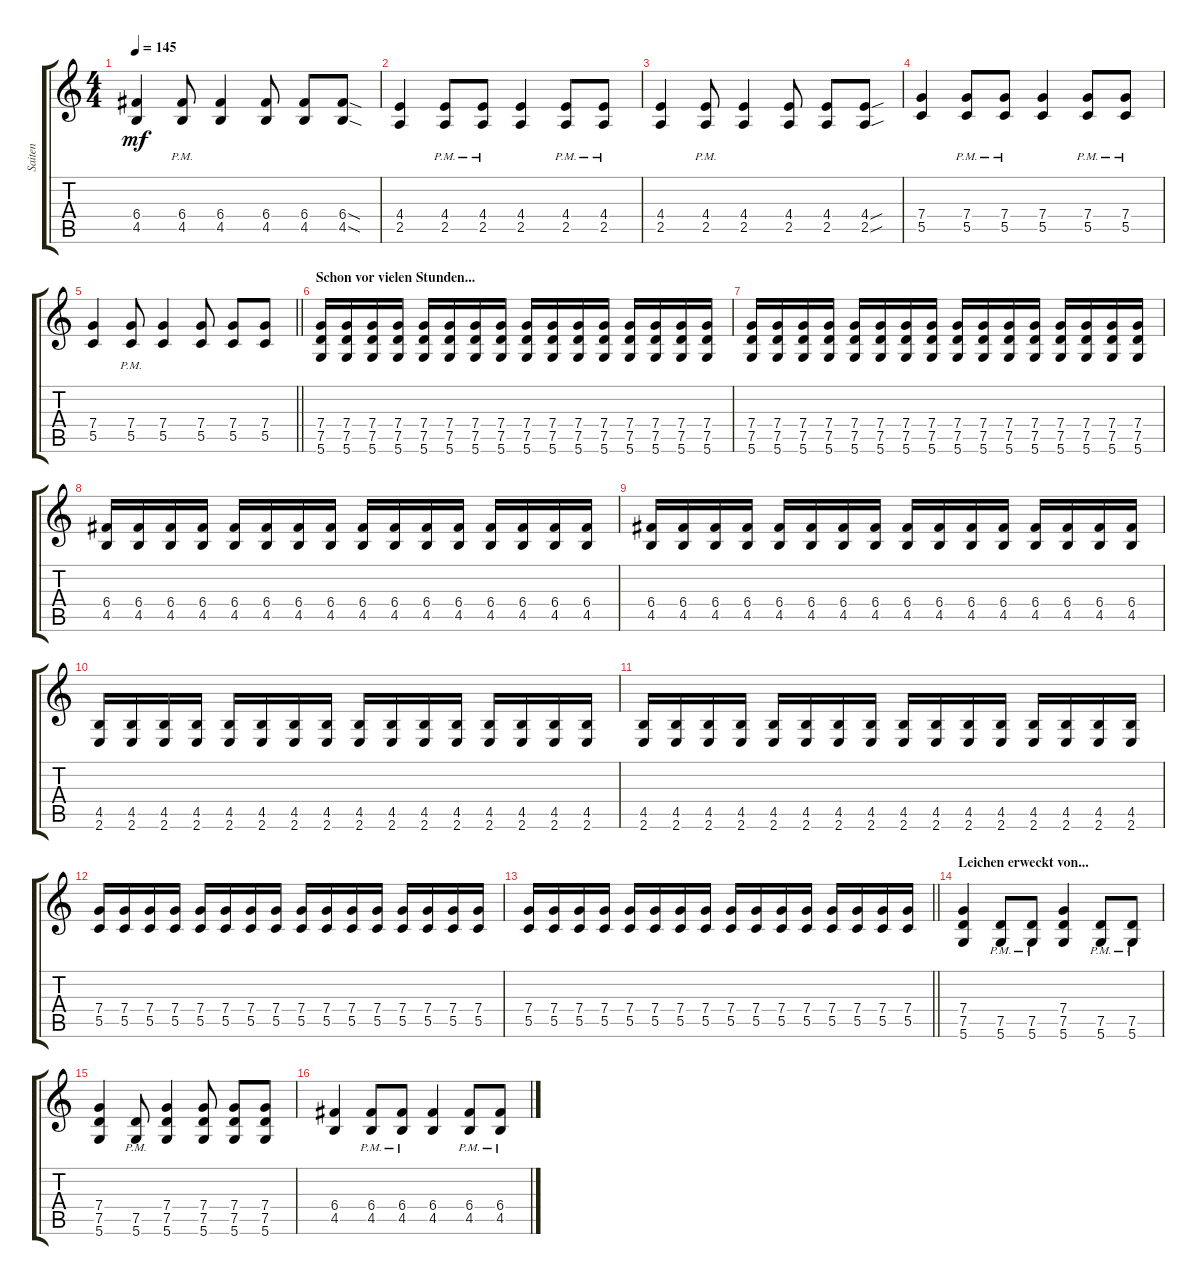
\track ("Saiten" "Saiten") {instrument distortionguitar}
\staff {score tabs}
\tuning (D4 A3 F3 C3 G2 D2) {hide}
\ts (4 4)
\tempo 145
\clef g2
\ks c
(6.4 4.5).4{dy mf} (6.4{pm} 4.5{pm}).8 (6.4 4.5).4 (6.4 4.5).8 (6.4 4.5).8 (6.4{sod} 4.5{sod}).8 |
(4.4 2.5).4 (4.4{pm} 2.5{pm}).8 (4.4{pm} 2.5{pm}).8 (4.4 2.5).4 (4.4{pm} 2.5{pm}).8 (4.4{pm} 2.5{pm}).8 |
(4.4 2.5).4 (4.4{pm} 2.5{pm}).8 (4.4 2.5).4 (4.4 2.5).8 (4.4 2.5).8 (4.4{sou} 2.5{sou}).8 |
(7.4 5.5).4 (7.4{pm} 5.5{pm}).8 (7.4{pm} 5.5{pm}).8 (7.4 5.5).4 (7.4{pm} 5.5{pm}).8 (7.4{pm} 5.5{pm}).8 |
\barLineRight lightlight
(7.4 5.5).4 (7.4{pm} 5.5{pm}).8 (7.4 5.5).4 (7.4 5.5).8 (7.4 5.5).8 (7.4 5.5).8 |
\section ("" "Schon vor vielen Stunden...")
(7.4 7.5 5.6).16 (7.4 7.5 5.6).16 (7.4 7.5 5.6).16 (7.4 7.5 5.6).16 (7.4 7.5 5.6).16 (7.4 7.5 5.6).16 (7.4 7.5 5.6).16 (7.4 7.5 5.6).16 (7.4 7.5 5.6).16 (7.4 7.5 5.6).16 (7.4 7.5 5.6).16 (7.4 7.5 5.6).16 (7.4 7.5 5.6).16 (7.4 7.5 5.6).16 (7.4 7.5 5.6).16 (7.4 7.5 5.6).16 |
(7.4 7.5 5.6).16 (7.4 7.5 5.6).16 (7.4 7.5 5.6).16 (7.4 7.5 5.6).16 (7.4 7.5 5.6).16 (7.4 7.5 5.6).16 (7.4 7.5 5.6).16 (7.4 7.5 5.6).16 (7.4 7.5 5.6).16 (7.4 7.5 5.6).16 (7.4 7.5 5.6).16 (7.4 7.5 5.6).16 (7.4 7.5 5.6).16 (7.4 7.5 5.6).16 (7.4 7.5 5.6).16 (7.4 7.5 5.6).16 |
(6.4 4.5).16 (6.4 4.5).16 (6.4 4.5).16 (6.4 4.5).16 (6.4 4.5).16 (6.4 4.5).16 (6.4 4.5).16 (6.4 4.5).16 (6.4 4.5).16 (6.4 4.5).16 (6.4 4.5).16 (6.4 4.5).16 (6.4 4.5).16 (6.4 4.5).16 (6.4 4.5).16 (6.4 4.5).16 |
(6.4 4.5).16 (6.4 4.5).16 (6.4 4.5).16 (6.4 4.5).16 (6.4 4.5).16 (6.4 4.5).16 (6.4 4.5).16 (6.4 4.5).16 (6.4 4.5).16 (6.4 4.5).16 (6.4 4.5).16 (6.4 4.5).16 (6.4 4.5).16 (6.4 4.5).16 (6.4 4.5).16 (6.4 4.5).16 |
(4.5 2.6).16 (4.5 2.6).16 (4.5 2.6).16 (4.5 2.6).16 (4.5 2.6).16 (4.5 2.6).16 (4.5 2.6).16 (4.5 2.6).16 (4.5 2.6).16 (4.5 2.6).16 (4.5 2.6).16 (4.5 2.6).16 (4.5 2.6).16 (4.5 2.6).16 (4.5 2.6).16 (4.5 2.6).16 |
(4.5 2.6).16 (4.5 2.6).16 (4.5 2.6).16 (4.5 2.6).16 (4.5 2.6).16 (4.5 2.6).16 (4.5 2.6).16 (4.5 2.6).16 (4.5 2.6).16 (4.5 2.6).16 (4.5 2.6).16 (4.5 2.6).16 (4.5 2.6).16 (4.5 2.6).16 (4.5 2.6).16 (4.5 2.6).16 |
(7.4 5.5).16 (7.4 5.5).16 (7.4 5.5).16 (7.4 5.5).16 (7.4 5.5).16 (7.4 5.5).16 (7.4 5.5).16 (7.4 5.5).16 (7.4 5.5).16 (7.4 5.5).16 (7.4 5.5).16 (7.4 5.5).16 (7.4 5.5).16 (7.4 5.5).16 (7.4 5.5).16 (7.4 5.5).16 |
\barLineRight lightlight
(7.4 5.5).16 (7.4 5.5).16 (7.4 5.5).16 (7.4 5.5).16 (7.4 5.5).16 (7.4 5.5).16 (7.4 5.5).16 (7.4 5.5).16 (7.4 5.5).16 (7.4 5.5).16 (7.4 5.5).16 (7.4 5.5).16 (7.4 5.5).16 (7.4 5.5).16 (7.4 5.5).16 (7.4 5.5).16 |
\section ("" "Leichen erweckt von... ")
(7.4 7.5 5.6).4 (7.5{pm} 5.6{pm}).8 (7.5{pm} 5.6{pm}).8 (7.4 7.5 5.6).4 (7.5{pm} 5.6{pm}).8 (7.5{pm} 5.6{pm}).8 |
(7.4 7.5 5.6).4 (7.5{pm} 5.6{pm}).8 (7.4 7.5 5.6).4 (7.4 7.5 5.6).8 (7.4 7.5 5.6).8 (7.4 7.5 5.6).8 |
(6.4 4.5).4 (6.4{pm} 4.5{pm}).8 (6.4{pm} 4.5{pm}).8 (6.4 4.5).4 (6.4{pm} 4.5{pm}).8 (6.4{pm} 4.5{pm}).8
